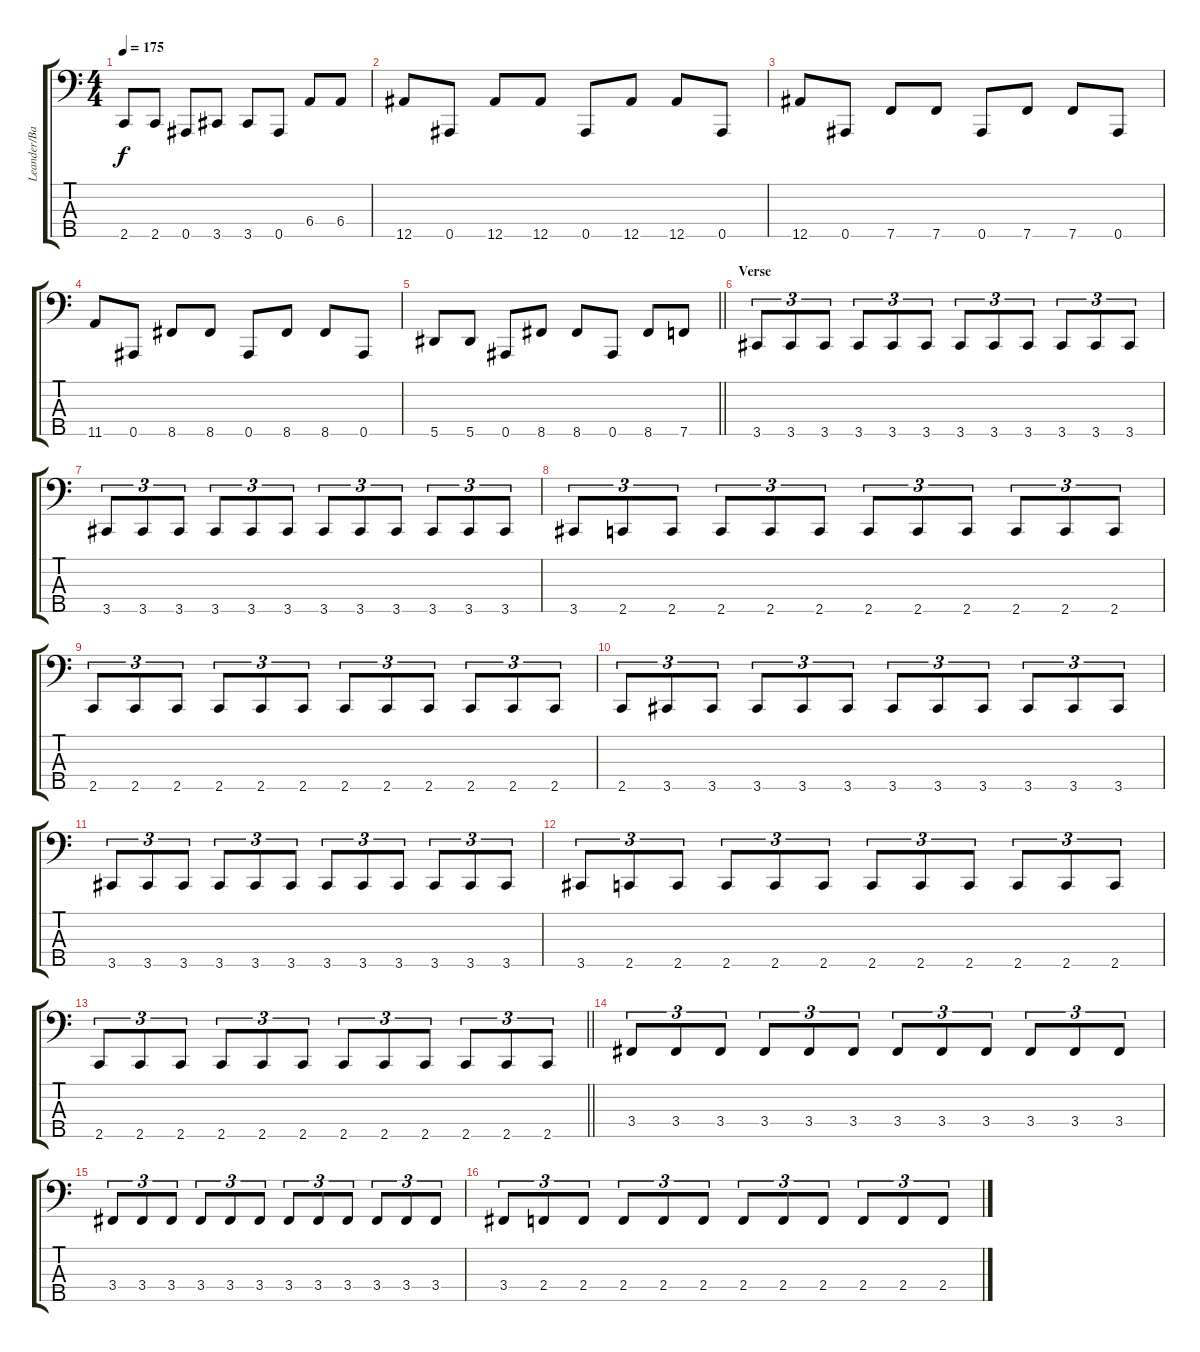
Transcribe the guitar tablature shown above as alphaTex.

\track ("Leander/Bass" "Leander/Ba") {instrument electricbasspick}
\staff {score tabs}
\tuning (Gb2 Db2 Ab1 Eb1 Bb0) {hide}
\ts (4 4)
\tempo 175
\clef f4
\ks c
2.5.8{dy f} 2.5.8 0.5.8 3.5.8 3.5.8 0.5.8 6.4.8 6.4.8 |
12.5.8 0.5.8 12.5.8 12.5.8 0.5.8 12.5.8 12.5.8 0.5.8 |
12.5.8 0.5.8 7.5.8 7.5.8 0.5.8 7.5.8 7.5.8 0.5.8 |
11.5.8 0.5.8 8.5.8 8.5.8 0.5.8 8.5.8 8.5.8 0.5.8 |
\barLineRight lightlight
5.5.8 5.5.8 0.5.8 8.5.8 8.5.8 0.5.8 8.5.8 7.5.8 |
\section ("" "Verse")
3.5.8{tu (3 2)} 3.5.8{tu (3 2)} 3.5.8{tu (3 2)} 3.5.8{tu (3 2)} 3.5.8{tu (3 2)} 3.5.8{tu (3 2)} 3.5.8{tu (3 2)} 3.5.8{tu (3 2)} 3.5.8{tu (3 2)} 3.5.8{tu (3 2)} 3.5.8{tu (3 2)} 3.5.8{tu (3 2)} |
3.5.8{tu (3 2)} 3.5.8{tu (3 2)} 3.5.8{tu (3 2)} 3.5.8{tu (3 2)} 3.5.8{tu (3 2)} 3.5.8{tu (3 2)} 3.5.8{tu (3 2)} 3.5.8{tu (3 2)} 3.5.8{tu (3 2)} 3.5.8{tu (3 2)} 3.5.8{tu (3 2)} 3.5.8{tu (3 2)} |
3.5.8{tu (3 2)} 2.5.8{tu (3 2)} 2.5.8{tu (3 2)} 2.5.8{tu (3 2)} 2.5.8{tu (3 2)} 2.5.8{tu (3 2)} 2.5.8{tu (3 2)} 2.5.8{tu (3 2)} 2.5.8{tu (3 2)} 2.5.8{tu (3 2)} 2.5.8{tu (3 2)} 2.5.8{tu (3 2)} |
2.5.8{tu (3 2)} 2.5.8{tu (3 2)} 2.5.8{tu (3 2)} 2.5.8{tu (3 2)} 2.5.8{tu (3 2)} 2.5.8{tu (3 2)} 2.5.8{tu (3 2)} 2.5.8{tu (3 2)} 2.5.8{tu (3 2)} 2.5.8{tu (3 2)} 2.5.8{tu (3 2)} 2.5.8{tu (3 2)} |
2.5.8{tu (3 2)} 3.5.8{tu (3 2)} 3.5.8{tu (3 2)} 3.5.8{tu (3 2)} 3.5.8{tu (3 2)} 3.5.8{tu (3 2)} 3.5.8{tu (3 2)} 3.5.8{tu (3 2)} 3.5.8{tu (3 2)} 3.5.8{tu (3 2)} 3.5.8{tu (3 2)} 3.5.8{tu (3 2)} |
3.5.8{tu (3 2)} 3.5.8{tu (3 2)} 3.5.8{tu (3 2)} 3.5.8{tu (3 2)} 3.5.8{tu (3 2)} 3.5.8{tu (3 2)} 3.5.8{tu (3 2)} 3.5.8{tu (3 2)} 3.5.8{tu (3 2)} 3.5.8{tu (3 2)} 3.5.8{tu (3 2)} 3.5.8{tu (3 2)} |
3.5.8{tu (3 2)} 2.5.8{tu (3 2)} 2.5.8{tu (3 2)} 2.5.8{tu (3 2)} 2.5.8{tu (3 2)} 2.5.8{tu (3 2)} 2.5.8{tu (3 2)} 2.5.8{tu (3 2)} 2.5.8{tu (3 2)} 2.5.8{tu (3 2)} 2.5.8{tu (3 2)} 2.5.8{tu (3 2)} |
\barLineRight lightlight
2.5.8{tu (3 2)} 2.5.8{tu (3 2)} 2.5.8{tu (3 2)} 2.5.8{tu (3 2)} 2.5.8{tu (3 2)} 2.5.8{tu (3 2)} 2.5.8{tu (3 2)} 2.5.8{tu (3 2)} 2.5.8{tu (3 2)} 2.5.8{tu (3 2)} 2.5.8{tu (3 2)} 2.5.8{tu (3 2)} |
\section ("" "")
3.4.8{tu (3 2)} 3.4.8{tu (3 2)} 3.4.8{tu (3 2)} 3.4.8{tu (3 2)} 3.4.8{tu (3 2)} 3.4.8{tu (3 2)} 3.4.8{tu (3 2)} 3.4.8{tu (3 2)} 3.4.8{tu (3 2)} 3.4.8{tu (3 2)} 3.4.8{tu (3 2)} 3.4.8{tu (3 2)} |
3.4.8{tu (3 2)} 3.4.8{tu (3 2)} 3.4.8{tu (3 2)} 3.4.8{tu (3 2)} 3.4.8{tu (3 2)} 3.4.8{tu (3 2)} 3.4.8{tu (3 2)} 3.4.8{tu (3 2)} 3.4.8{tu (3 2)} 3.4.8{tu (3 2)} 3.4.8{tu (3 2)} 3.4.8{tu (3 2)} |
3.4.8{tu (3 2)} 2.4.8{tu (3 2)} 2.4.8{tu (3 2)} 2.4.8{tu (3 2)} 2.4.8{tu (3 2)} 2.4.8{tu (3 2)} 2.4.8{tu (3 2)} 2.4.8{tu (3 2)} 2.4.8{tu (3 2)} 2.4.8{tu (3 2)} 2.4.8{tu (3 2)} 2.4.8{tu (3 2)}
